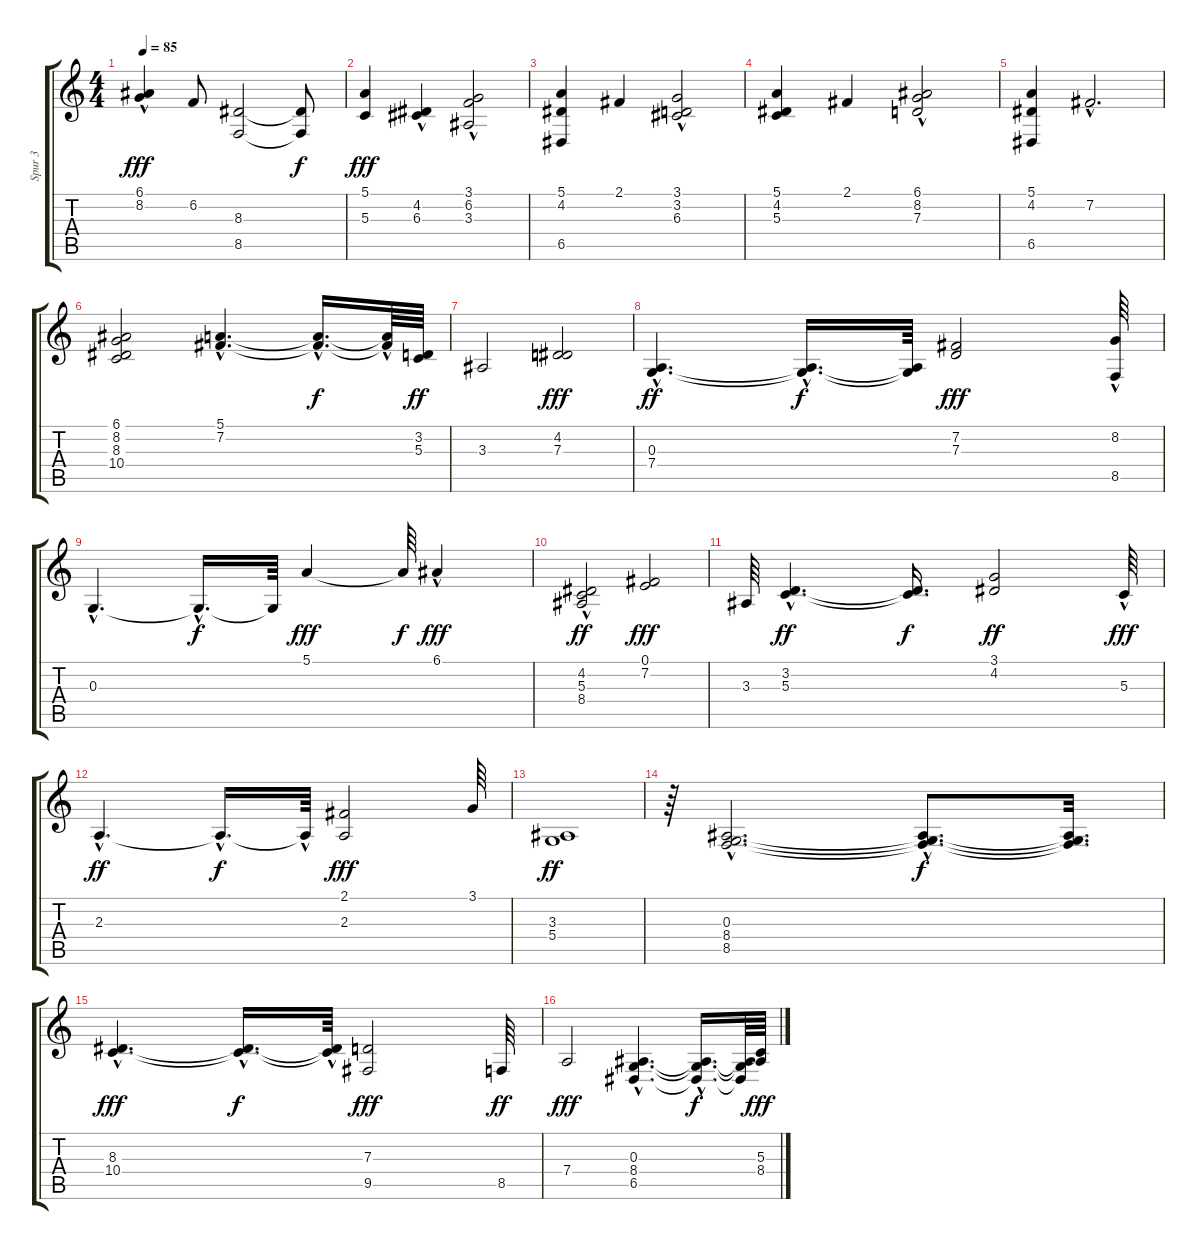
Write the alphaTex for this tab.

\track ("Spur 3" "Spur 3") {instrument choiraahs}
\staff {score tabs}
\tuning (E4 B3 G3 D3 A2 E2) {hide}
\ts (4 4)
\tempo 85
\clef g2
\ks c
(6.1{hac} 8.2).4{dy fff} 6.2.8 (8.3 8.5).2 (8.3{t} 8.5{t}).8{dy f} |
(5.1 5.3).4{dy fff} (4.2{hac} 6.3).4 (3.1{hac} 6.2 3.3).2 |
(5.1 4.2 6.5).4 2.1.4 (3.1{hac} 3.2 6.3).2 |
(5.1 4.2 5.3).4 2.1.4 (6.1 8.2{hac} 7.3).2 |
(5.1 4.2 6.5).4 7.2{hac}.2{d} |
(6.1 8.2 8.3 10.4).2 (5.1{hac} 7.2{hac}).4{d} (5.1{hac t} 7.2{hac t}).16{d dy f} (5.1{t} 7.2{hac t}).64 (3.2 5.3).64{dy ff} |
3.3.2 (4.2 7.3).2{dy fff} |
(0.3{hac} 7.4{hac}).4{d dy ff} (0.3{hac t} 7.4{hac t}).16{d dy f} (0.3{t} 7.4{t}).64 (7.2 7.3).2{dy fff} (8.2 8.5{hac}).64 |
0.3{hac}.4{d} 0.3{hac t}.16{d dy f} 0.3{t}.64 5.1.4{dy fff} 5.1{t}.64{dy f} 6.1{hac}.4{dy fff} |
(4.2{hac} 5.3 8.4).2{dy ff} (0.1 7.2).2{dy fff} |
3.3.64 (3.2{hac} 5.3{hac}).4{d dy ff} (3.2{t} 5.3{t}).16{d dy f} (3.1 4.2).2{dy ff} 5.3{hac}.64{dy fff} |
2.3{hac}.4{d dy ff} 2.3{hac t}.16{d dy f} 2.3{hac t}.64 (2.1 2.3).2{dy fff} 3.1.64 |
(3.3 5.4).1{dy ff} |
r.64 (0.3{hac} 8.4{hac} 8.5{hac}).2{d} (0.3{hac t} 8.4{hac t} 8.5{hac t}).8{d dy f} (0.3{t} 8.4{t} 8.5{t}).32{d} |
(8.3{hac} 10.4{hac}).4{d dy fff} (8.3{hac t} 10.4{hac t}).16{d dy f} (8.3{hac t} 10.4{t}).64 (7.3 9.5).2{dy fff} 8.5.64{dy ff} |
7.4.2{dy fff} (0.3{hac} 8.4{hac} 6.5{hac}).4{d} (0.3{hac t} 8.4{hac t} 6.5{hac t}).16{d dy f} (0.3{t} 8.4{t} 6.5{t}).64 (5.3 8.4).64{dy fff}
